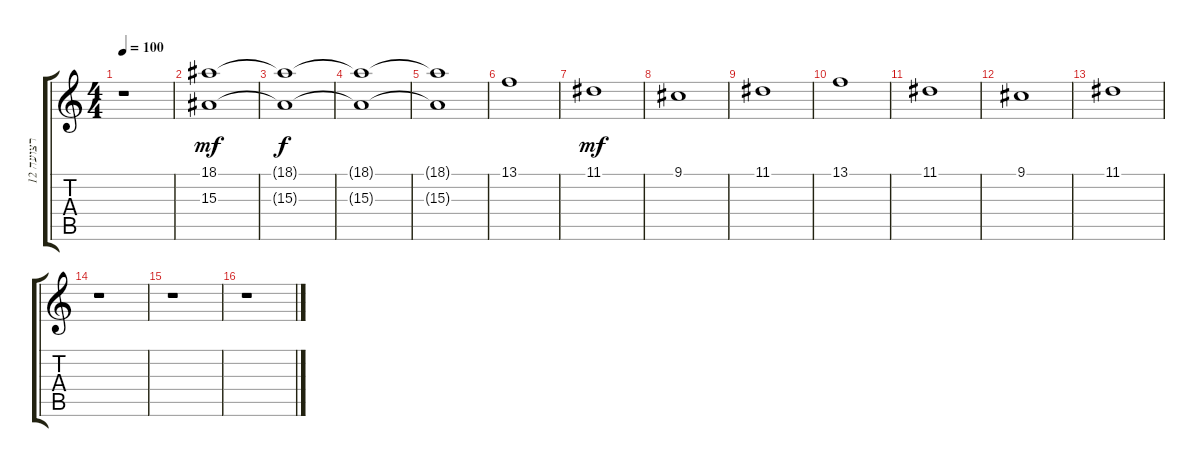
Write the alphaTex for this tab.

\track ("רצועה 12" "רצועה 12") {instrument stringensemble1}
\staff {score tabs}
\tuning (E4 B3 G3 D3 A2 E2) {hide}
\ts (4 4)
\tempo 100
\clef g2
\ks c
r.1{dy mf} |
(18.1 15.3).1 |
(18.1{t} 15.3{t}).1{dy f} |
(18.1{t} 15.3{t}).1 |
(18.1{t} 15.3{t}).1 |
13.1.1 |
11.1.1{dy mf} |
9.1.1 |
11.1.1 |
13.1.1 |
11.1.1 |
9.1.1 |
11.1.1 |
r.1 |
r.1 |
r.1
